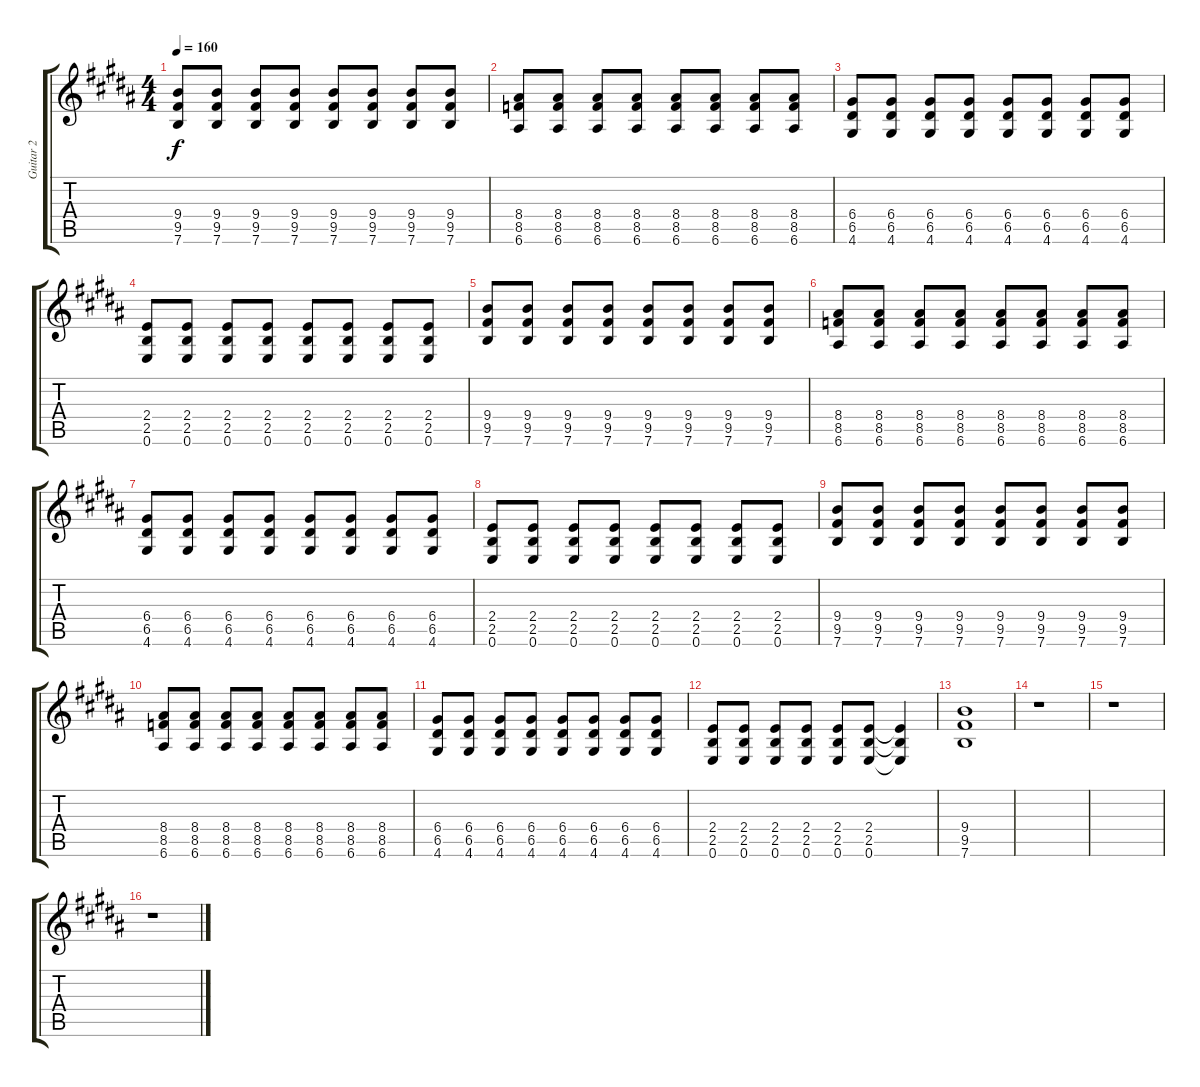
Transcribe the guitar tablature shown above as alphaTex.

\track ("Guitar 2" "Guitar 2") {instrument distortionguitar}
\staff {score tabs}
\tuning (E4 B3 G3 D3 A2 E2) {hide}
\ts (4 4)
\tempo 160
\clef g2
\ks b
(9.4 9.5 7.6).8{dy f} (9.4 9.5 7.6).8 (9.4 9.5 7.6).8 (9.4 9.5 7.6).8 (9.4 9.5 7.6).8 (9.4 9.5 7.6).8 (9.4 9.5 7.6).8 (9.4 9.5 7.6).8 |
\ks g#minor
(8.4 8.5 6.6).8 (8.4 8.5 6.6).8 (8.4 8.5 6.6).8 (8.4 8.5 6.6).8 (8.4 8.5 6.6).8 (8.4 8.5 6.6).8 (8.4 8.5 6.6).8 (8.4 8.5 6.6).8 |
(6.4 6.5 4.6).8 (6.4 6.5 4.6).8 (6.4 6.5 4.6).8 (6.4 6.5 4.6).8 (6.4 6.5 4.6).8 (6.4 6.5 4.6).8 (6.4 6.5 4.6).8 (6.4 6.5 4.6).8 |
(2.4 2.5 0.6).8 (2.4 2.5 0.6).8 (2.4 2.5 0.6).8 (2.4 2.5 0.6).8 (2.4 2.5 0.6).8 (2.4 2.5 0.6).8 (2.4 2.5 0.6).8 (2.4 2.5 0.6).8 |
\ks b
(9.4 9.5 7.6).8 (9.4 9.5 7.6).8 (9.4 9.5 7.6).8 (9.4 9.5 7.6).8 (9.4 9.5 7.6).8 (9.4 9.5 7.6).8 (9.4 9.5 7.6).8 (9.4 9.5 7.6).8 |
\ks g#minor
(8.4 8.5 6.6).8 (8.4 8.5 6.6).8 (8.4 8.5 6.6).8 (8.4 8.5 6.6).8 (8.4 8.5 6.6).8 (8.4 8.5 6.6).8 (8.4 8.5 6.6).8 (8.4 8.5 6.6).8 |
(6.4 6.5 4.6).8 (6.4 6.5 4.6).8 (6.4 6.5 4.6).8 (6.4 6.5 4.6).8 (6.4 6.5 4.6).8 (6.4 6.5 4.6).8 (6.4 6.5 4.6).8 (6.4 6.5 4.6).8 |
(2.4 2.5 0.6).8 (2.4 2.5 0.6).8 (2.4 2.5 0.6).8 (2.4 2.5 0.6).8 (2.4 2.5 0.6).8 (2.4 2.5 0.6).8 (2.4 2.5 0.6).8 (2.4 2.5 0.6).8 |
\ks b
(9.4 9.5 7.6).8 (9.4 9.5 7.6).8 (9.4 9.5 7.6).8 (9.4 9.5 7.6).8 (9.4 9.5 7.6).8 (9.4 9.5 7.6).8 (9.4 9.5 7.6).8 (9.4 9.5 7.6).8 |
\ks g#minor
(8.4 8.5 6.6).8 (8.4 8.5 6.6).8 (8.4 8.5 6.6).8 (8.4 8.5 6.6).8 (8.4 8.5 6.6).8 (8.4 8.5 6.6).8 (8.4 8.5 6.6).8 (8.4 8.5 6.6).8 |
(6.4 6.5 4.6).8 (6.4 6.5 4.6).8 (6.4 6.5 4.6).8 (6.4 6.5 4.6).8 (6.4 6.5 4.6).8 (6.4 6.5 4.6).8 (6.4 6.5 4.6).8 (6.4 6.5 4.6).8 |
(2.4 2.5 0.6).8 (2.4 2.5 0.6).8 (2.4 2.5 0.6).8 (2.4 2.5 0.6).8 (2.4 2.5 0.6).8 (2.4 2.5 0.6).8 (2.4{t} 2.5{t} 0.6{t}).4 |
\ks b
(9.4 9.5 7.6).1 |
\ks g#minor
r.1 |
r.1 |
r.1
